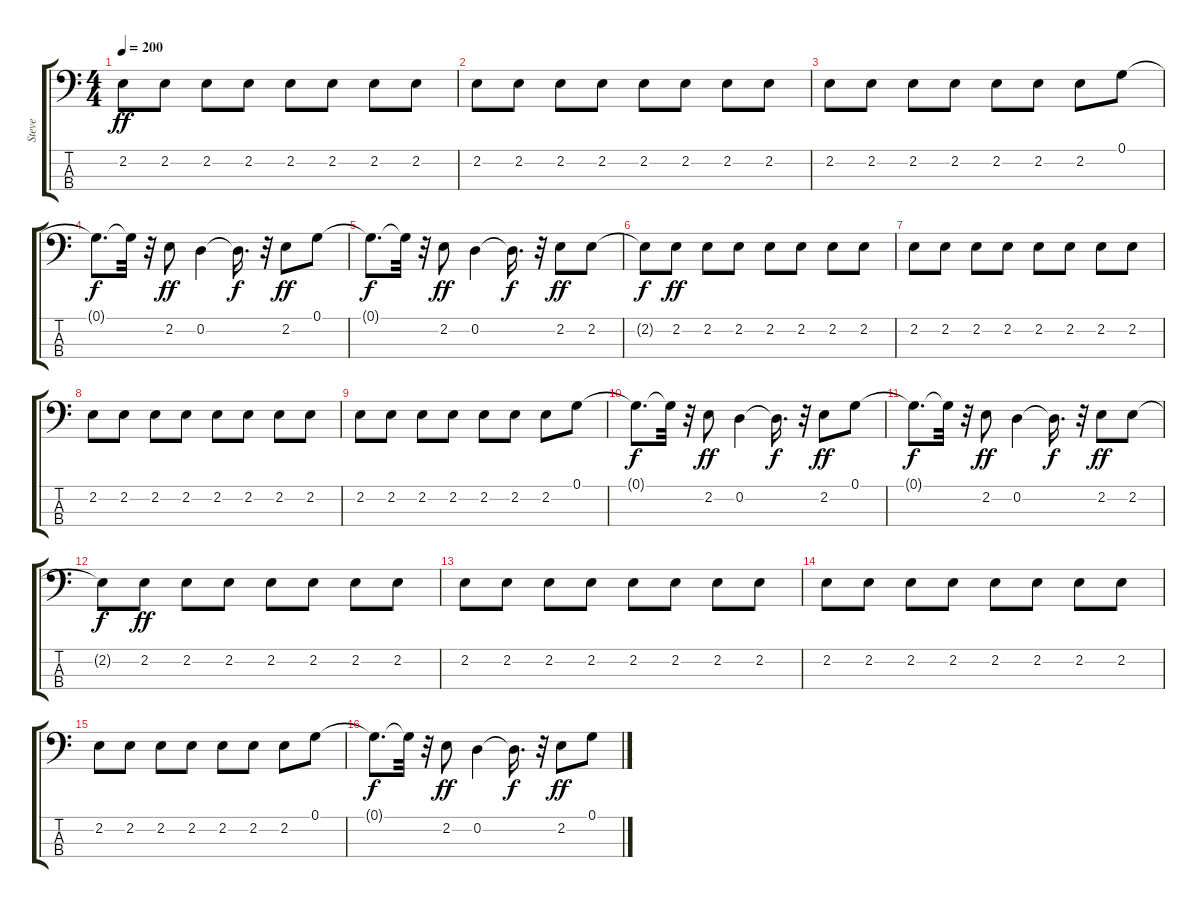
\track ("Steve" "Steve") {instrument electricbassfinger}
\staff {score tabs}
\tuning (G2 D2 A1 E1) {hide}
\ts (4 4)
\tempo 200
\clef f4
\ks c
2.2.8{dy ff} 2.2.8 2.2.8 2.2.8 2.2.8 2.2.8 2.2.8 2.2.8 |
2.2.8 2.2.8 2.2.8 2.2.8 2.2.8 2.2.8 2.2.8 2.2.8 |
2.2.8 2.2.8 2.2.8 2.2.8 2.2.8 2.2.8 2.2.8 0.1.8 |
0.1{t}.8{d dy f} 0.1{t}.32 r.32 2.2.8{dy ff} 0.2.4 0.2{t}.16{d dy f} r.32 2.2.8{dy ff} 0.1.8 |
0.1{t}.8{d dy f} 0.1{t}.32 r.32 2.2.8{dy ff} 0.2.4 0.2{t}.16{d dy f} r.32 2.2.8{dy ff} 2.2.8 |
2.2{t}.8{dy f} 2.2.8{dy ff} 2.2.8 2.2.8 2.2.8 2.2.8 2.2.8 2.2.8 |
2.2.8 2.2.8 2.2.8 2.2.8 2.2.8 2.2.8 2.2.8 2.2.8 |
2.2.8 2.2.8 2.2.8 2.2.8 2.2.8 2.2.8 2.2.8 2.2.8 |
2.2.8 2.2.8 2.2.8 2.2.8 2.2.8 2.2.8 2.2.8 0.1.8 |
0.1{t}.8{d dy f} 0.1{t}.32 r.32 2.2.8{dy ff} 0.2.4 0.2{t}.16{d dy f} r.32 2.2.8{dy ff} 0.1.8 |
0.1{t}.8{d dy f} 0.1{t}.32 r.32 2.2.8{dy ff} 0.2.4 0.2{t}.16{d dy f} r.32 2.2.8{dy ff} 2.2.8 |
2.2{t}.8{dy f} 2.2.8{dy ff} 2.2.8 2.2.8 2.2.8 2.2.8 2.2.8 2.2.8 |
2.2.8 2.2.8 2.2.8 2.2.8 2.2.8 2.2.8 2.2.8 2.2.8 |
2.2.8 2.2.8 2.2.8 2.2.8 2.2.8 2.2.8 2.2.8 2.2.8 |
2.2.8 2.2.8 2.2.8 2.2.8 2.2.8 2.2.8 2.2.8 0.1.8 |
0.1{t}.8{d dy f} 0.1{t}.32 r.32 2.2.8{dy ff} 0.2.4 0.2{t}.16{d dy f} r.32 2.2.8{dy ff} 0.1.8
